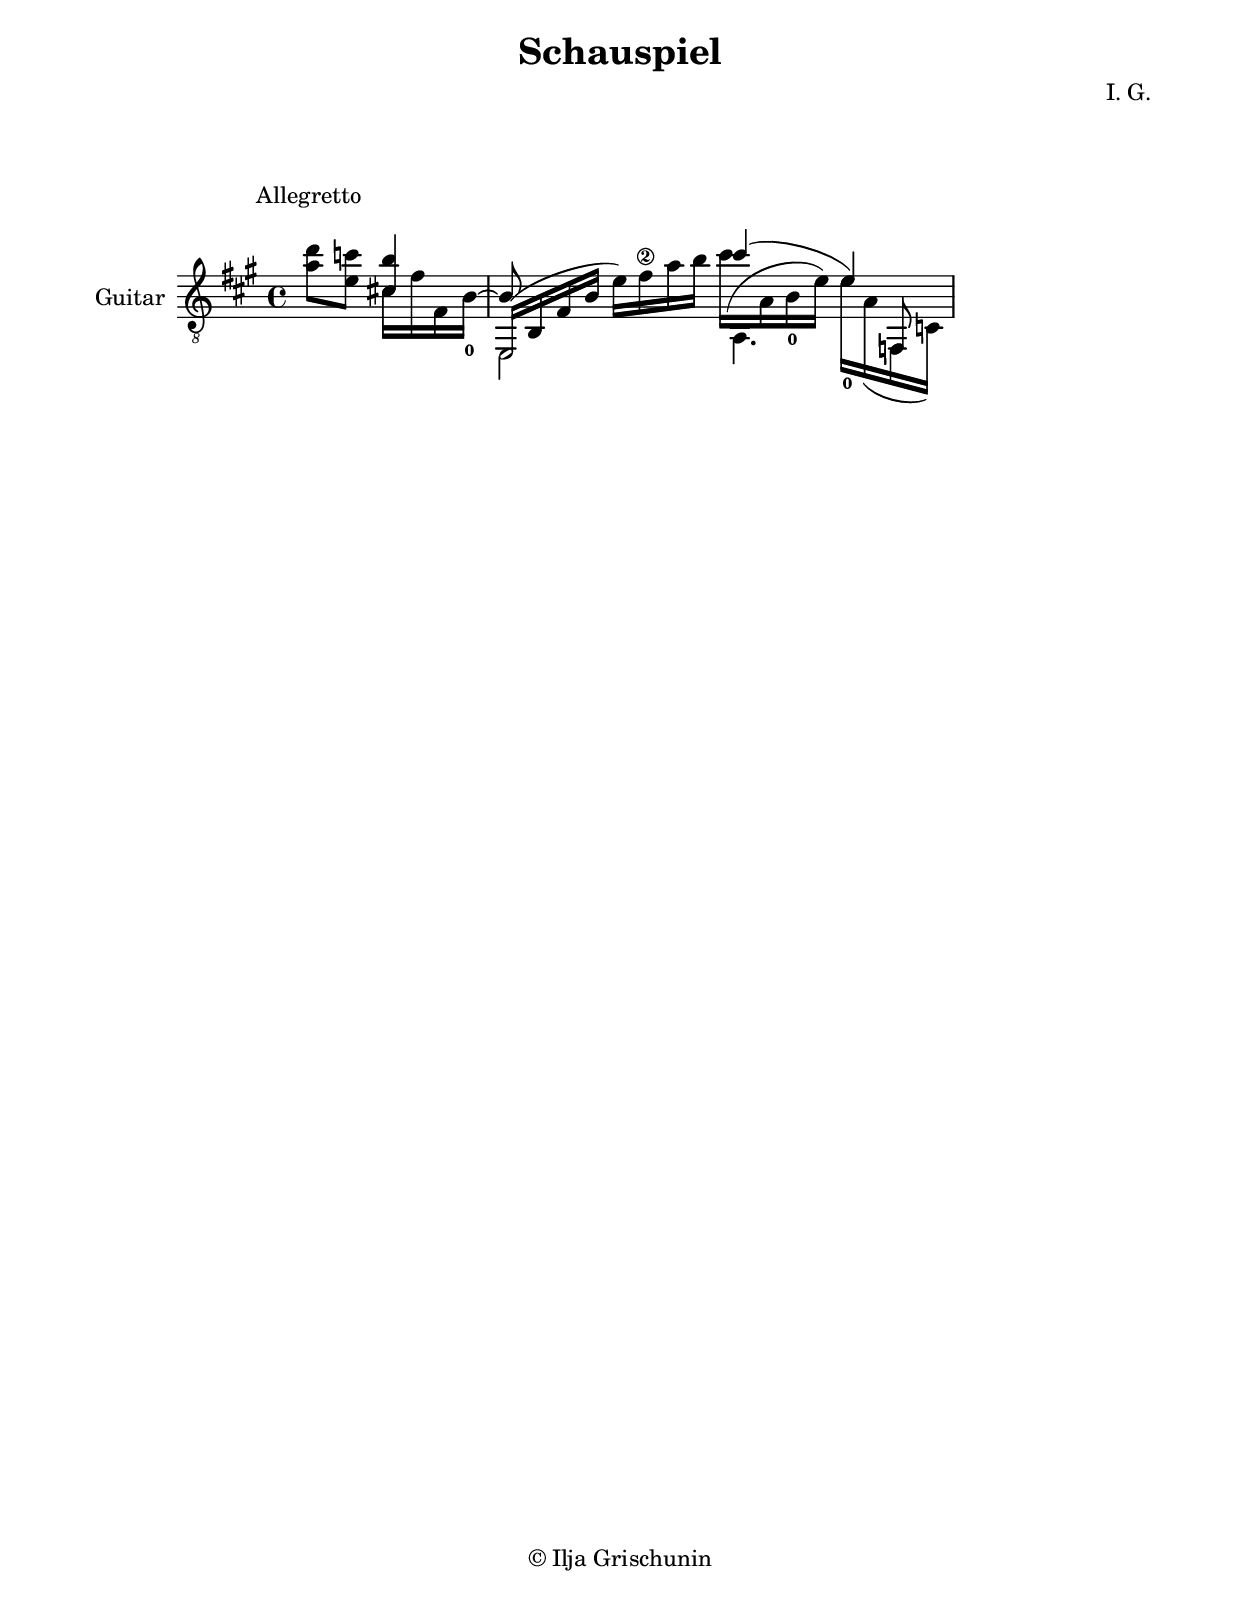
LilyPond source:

\version "2.19.15"

\language "deutsch"

\header {
  title = "Schauspiel"
  composer = "I. G."
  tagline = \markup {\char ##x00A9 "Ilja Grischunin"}
}

\paper {
  #(set-paper-size "a4")
  top-markup-spacing.basic-distance = 15
  markup-system-spacing.basic-distance = 25
  top-system-spacing.basic-distance = 25
  system-system-spacing.basic-distance = 23
  %score-system-spacing.basic-distance = 28
  last-bottom-spacing.basic-distance = 25

  %two-sided = ##t
  %inner-margin = 25
  %outer-margin = 15
  left-margin = 15
  right-margin = 15
}

\layout {
  \context {
    \Voice
    \override Glissando.thickness = #1.5
    \override Glissando.gap = #0.1
  }
  \context {
    \Score
    \remove "Bar_number_engraver"
  }
}
%%%%%%%%%%%%%%%%%%%%%%%%%%%%%%%%%%%%%%
#(define RH rightHandFinger)

xLV = #(define-music-function (parser location further) (number?) #{
  \once \override LaissezVibrerTie.X-extent = #'(0 . 0)
  \once \override LaissezVibrerTie.details.note-head-gap = #(/
                                                             further -2)
  \once \override LaissezVibrerTie.extra-offset = #(cons (/
                                                          further 2) 0)
         #})

stringNumberSpanner =
#(define-music-function (parser location StringNumber) (string?)
   #{
     \override TextSpanner.font-size = #-5
     \override TextSpanner.dash-fraction = #0.3
     \override TextSpanner.dash-period = #1.5
     \override TextSpanner.bound-details.right.arrow = ##t
     \override TextSpanner.arrow-width = #0.2
     \override TextSpanner.arrow-length = #0.7
     \override TextSpanner.bound-details.left.stencil-align-dir-y = #CENTER
     \override TextSpanner.bound-details.left.text = \markup { \circle \number #StringNumber }
   #})

stringNumSpan =
#(define-music-function (parser location StringNumber) (string?)
   #{
     \override TextSpanner.font-size = #-5
     \override TextSpanner.dash-fraction = #0.3
     \override TextSpanner.dash-period = #1.5
     %\override TextSpanner.bound-details.right.arrow = ##t
     %\override TextSpanner.arrow-width = #0.2
     %\override TextSpanner.arrow-length = #0.7
     \override TextSpanner.bound-details.left.stencil-align-dir-y = #CENTER
     \override TextSpanner.bound-details.left.text = \markup { \circle \number #StringNumber }
   #})

%%%%%%%%%%%%%%%%%%%%%%%%%%%%%%%%%%%%%%
\score {
  \new Staff \with {
    instrumentName = "Guitar"
  }
  \relative {
    \clef "treble_8"
    \key a \major
    \time 4/4
    %\override Staff.TimeSignature.stencil = ##f
    \mergeDifferentlyHeadedOn
    %\mergeDifferentlyDottedOn
    \override Score.RehearsalMark.extra-offset = #'(0 . 3)
    \mark \markup {\fontsize #-2 {Allegretto}}
    \partial 2
    <a' d>8 <e c'>
    <<
      {
        <cis! h'>4
        e,,16( h' fis' h \stemDown e) fis\2 a h
      }
      \\
      {
        cis,16 fis fis, h-0^~ 
        \stemUp h8
      }
      \\
      {
        \voiceTwo
        s4 e,,2
      }
    >>
    <<
      {
        cis'''4( e,)
      }
      \\
      {
        \shape #'((0 . -6.5) (-1.5 . -3) (-0.5 . 0) (0 . 0)) Slur
        cis'16^( a, h-0 e) e-0 a,( f, c')
      }
      \\
      {
        \voiceTwo
        a4. \stemUp f8
      }
    >>
    %\bar "|."
  }
}
